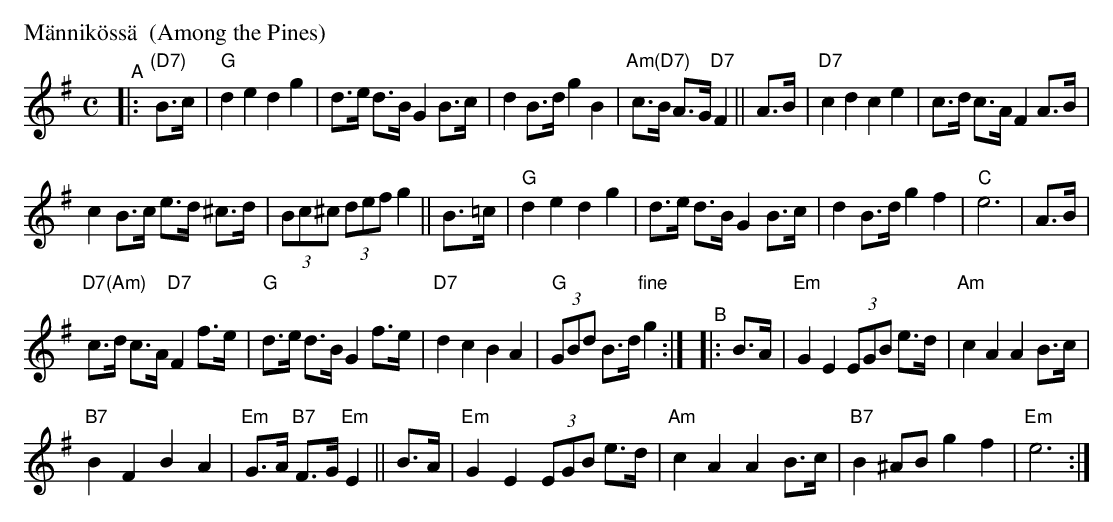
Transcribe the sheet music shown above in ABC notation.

X:1
P: M\"annik\"oss\"a  (Among the Pines)
M: C
L: 1/8
K: G
"^A"|: "(D7)"B>c |\
"G"d2 e2 d2 g2 | d>e d>B G2 B>c | d2 B>d g2 B2 | "Am(D7)"c>B A>G "D7"F2 || A>B | "D7"c2 d2 c2 e2 | c>d c>A F2 A>B |
c2 B>c e>d ^c>d | (3Bc^c (3def g2 || B>=c | "G"d2 e2 d2 g2 | d>e d>B G2 B>c | d2 B>d g2 f2 | "C"e6 | A>B |
"D7(Am)"c>d c>A "D7"F2 f>e | "G"d>e d>B G2 f>e | "D7"d2 c2 B2 A2 | "G"(3GBd B>d "fine"g2 :|"^B"|: B>A | "Em"G2 E2 (3EGB e>d | "Am"c2 A2 A2 B>c |
"B7"B2 F2 B2 A2 | "Em"G>A "B7"F>G "Em"E2 || B>A | "Em"G2 E2 (3EGB e>d | "Am"c2 A2 A2 B>c | "B7"B2 ^AB g2 f2 | "Em"e6 :|
